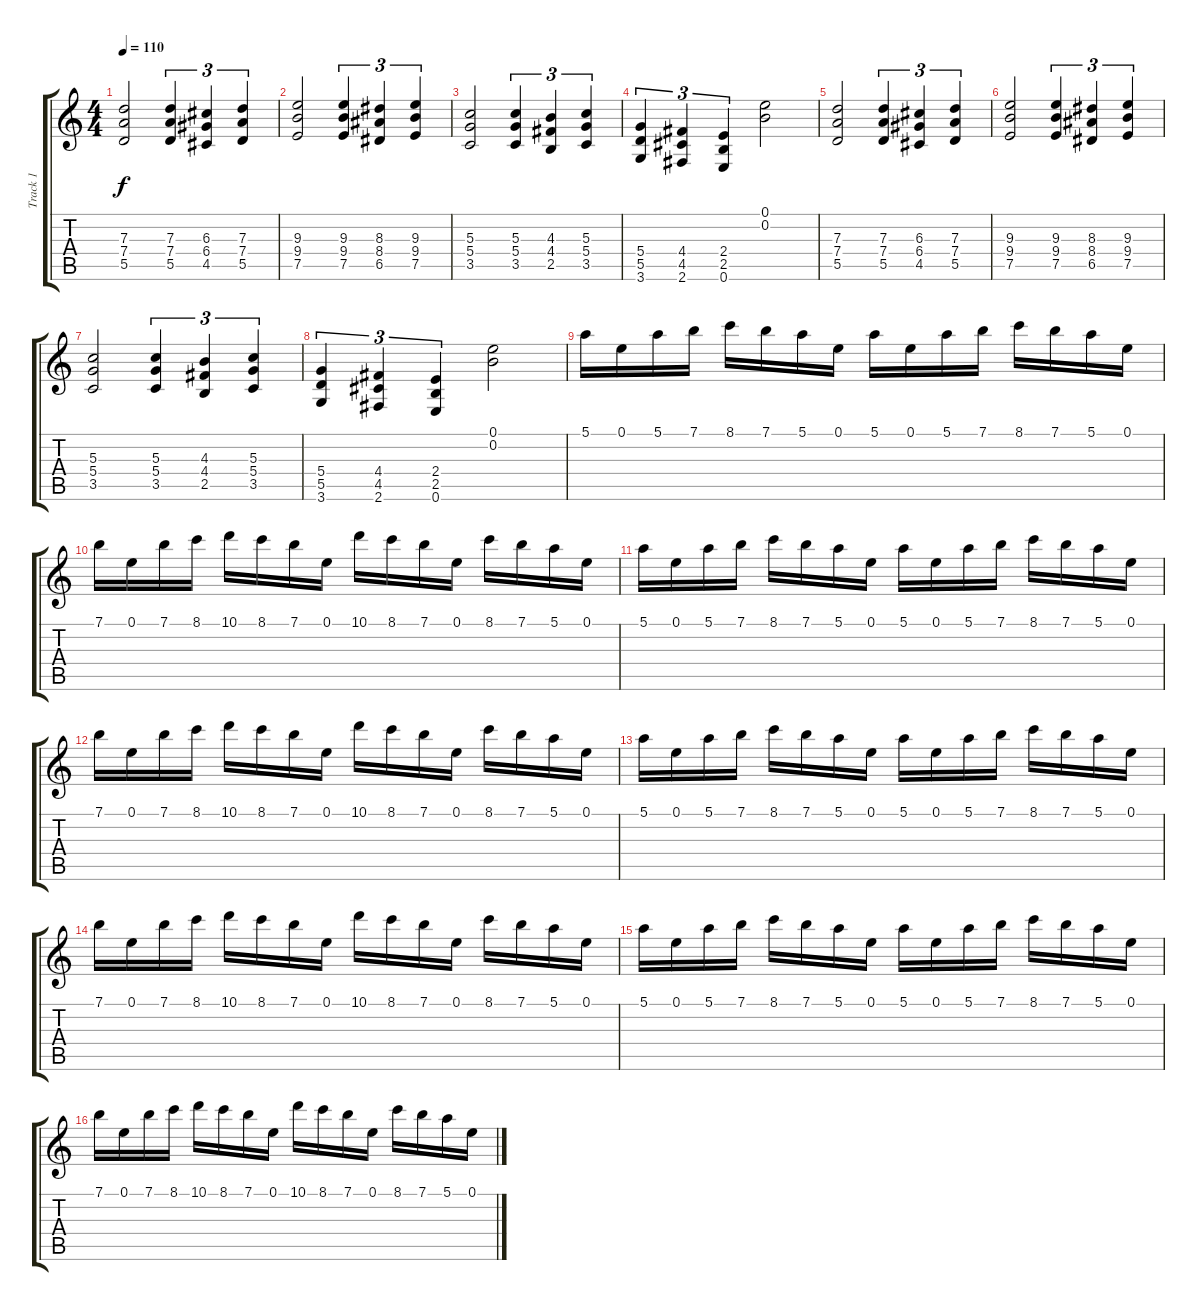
\track ("Track 1" "Track 1") {instrument distortionguitar}
\staff {score tabs}
\tuning (E4 B3 G3 D3 A2 E2) {hide}
\ts (4 4)
\tempo 110
\clef g2
\ks c
(7.3 7.4 5.5).2{dy f balance 16} (7.3 7.4 5.5).4{tu (3 2)} (6.3 6.4 4.5).4{tu (3 2)} (7.3 7.4 5.5).4{tu (3 2)} |
(9.3 9.4 7.5).2 (9.3 9.4 7.5).4{tu (3 2)} (8.3 8.4 6.5).4{tu (3 2)} (9.3 9.4 7.5).4{tu (3 2)} |
(5.3 5.4 3.5).2 (5.3 5.4 3.5).4{tu (3 2)} (4.3 4.4 2.5).4{tu (3 2)} (5.3 5.4 3.5).4{tu (3 2)} |
(5.4 5.5 3.6).4{tu (3 2)} (4.4 4.5 2.6).4{tu (3 2)} (2.4 2.5 0.6).4{tu (3 2)} (0.1 0.2).2 |
(7.3 7.4 5.5).2 (7.3 7.4 5.5).4{tu (3 2)} (6.3 6.4 4.5).4{tu (3 2)} (7.3 7.4 5.5).4{tu (3 2)} |
(9.3 9.4 7.5).2 (9.3 9.4 7.5).4{tu (3 2)} (8.3 8.4 6.5).4{tu (3 2)} (9.3 9.4 7.5).4{tu (3 2)} |
(5.3 5.4 3.5).2 (5.3 5.4 3.5).4{tu (3 2)} (4.3 4.4 2.5).4{tu (3 2)} (5.3 5.4 3.5).4{tu (3 2)} |
(5.4 5.5 3.6).4{tu (3 2)} (4.4 4.5 2.6).4{tu (3 2)} (2.4 2.5 0.6).4{tu (3 2)} (0.1 0.2).2 |
5.1.16{balance 0} 0.1.16 5.1.16 7.1.16 8.1.16 7.1.16 5.1.16 0.1.16 5.1.16 0.1.16 5.1.16 7.1.16 8.1.16 7.1.16 5.1.16 0.1.16 |
7.1.16 0.1.16 7.1.16 8.1.16 10.1.16 8.1.16 7.1.16 0.1.16 10.1.16 8.1.16 7.1.16 0.1.16 8.1.16 7.1.16 5.1.16 0.1.16 |
5.1.16{balance 0} 0.1.16 5.1.16 7.1.16 8.1.16 7.1.16 5.1.16 0.1.16 5.1.16 0.1.16 5.1.16 7.1.16 8.1.16 7.1.16 5.1.16 0.1.16 |
7.1.16 0.1.16 7.1.16 8.1.16 10.1.16 8.1.16 7.1.16 0.1.16 10.1.16 8.1.16 7.1.16 0.1.16 8.1.16 7.1.16 5.1.16 0.1.16 |
5.1.16{volume 13 balance 0} 0.1.16 5.1.16 7.1.16 8.1.16 7.1.16 5.1.16 0.1.16 5.1.16 0.1.16 5.1.16 7.1.16 8.1.16 7.1.16 5.1.16 0.1.16 |
7.1.16 0.1.16 7.1.16 8.1.16 10.1.16 8.1.16 7.1.16 0.1.16 10.1.16 8.1.16 7.1.16 0.1.16 8.1.16 7.1.16 5.1.16 0.1.16 |
5.1.16{volume 9 balance 0} 0.1.16 5.1.16 7.1.16 8.1.16 7.1.16 5.1.16 0.1.16 5.1.16 0.1.16 5.1.16 7.1.16 8.1.16 7.1.16 5.1.16 0.1.16 |
7.1.16 0.1.16 7.1.16 8.1.16 10.1.16 8.1.16 7.1.16 0.1.16 10.1.16 8.1.16 7.1.16 0.1.16 8.1.16 7.1.16 5.1.16 0.1.16
